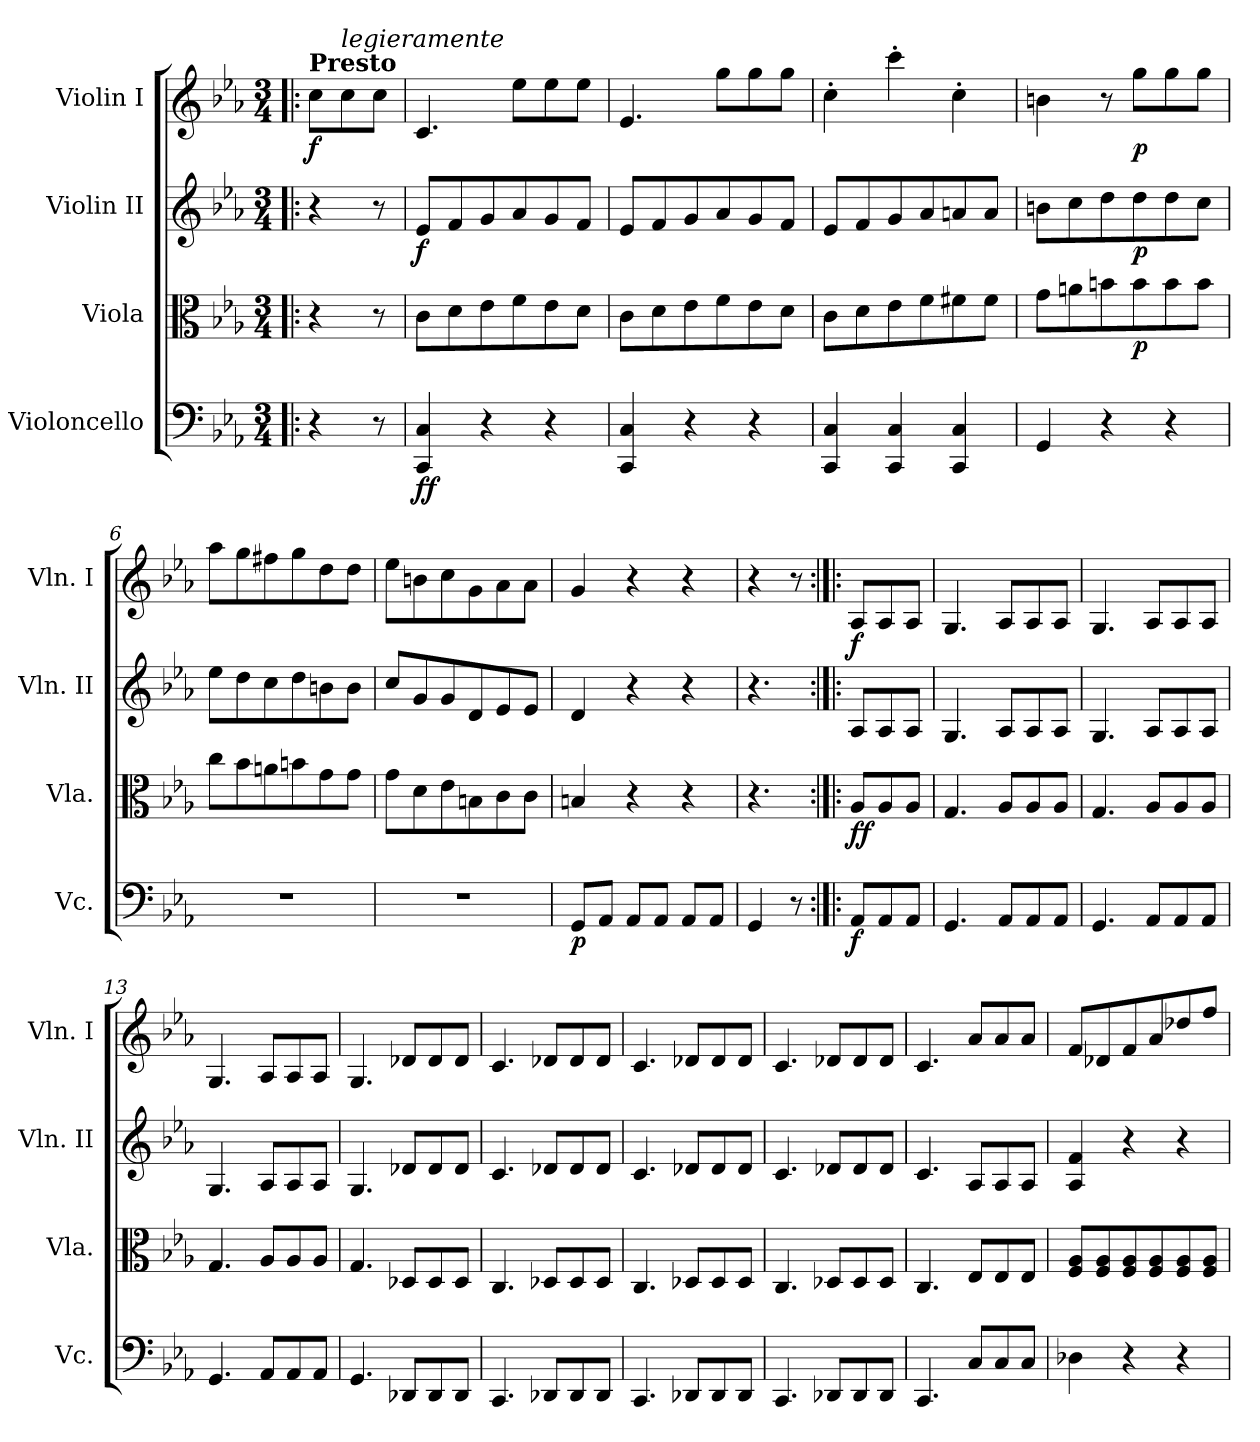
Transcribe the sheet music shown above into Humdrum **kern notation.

**kern	**dynam	**kern	**dynam	**kern	**dynam	**kern	**dynam
*part4	*part4	*part3	*part3	*part2	*part2	*part1	*part1
*staff4	*staff4	*staff3	*staff3	*staff2	*staff2	*staff1	*staff1
*I"Violoncello	*	*I"Viola	*	*I"Violin II	*	*I"Violin I	*
*I'Vc.	*	*I'Vla.	*	*I'Vln. II	*	*I'Vln. I	*
*clefF4	*	*clefC3	*	*clefG2	*	*clefG2	*
*k[b-e-a-]	*	*k[b-e-a-]	*	*k[b-e-a-]	*	*k[b-e-a-]	*
*c:	*	*c:	*	*c:	*	*c:	*
*M3/4	*	*M3/4	*	*M3/4	*	*M3/4	*
*MM160	*	*MM160	*	*MM160	*	*MM160	*
=1!|:	=1!|:	=1!|:	=1!|:	=1!|:	=1!|:	=1!|:	=1!|:
!	!	!	!	!	!	!LO:TX:a:B:t=Presto	!
!	!	!	!	!	!	!	!LO:DY:b
4r	.	4r	.	4r	.	8cc\L	f
!	!	!	!	!	!	!LO:TX:a:i:t=legieramente	!
.	.	.	.	.	.	8cc\	.
8r	.	8r	.	8r	.	8cc\J	.
=2	=2	=2	=2	=2	=2	=2	=2
!	!LO:DY:b	!	!	!	!	!	!
!	!LO:DY:n=1:b	!	!	!	!LO:DY:b	!	!
4CC/ 4C/	f f	8c\L	.	8e-/L	f	4.c/	.
.	.	8d\	.	8f/	.	.	.
4r	.	8e-\	.	8g/	.	.	.
.	.	8f\	.	8a-/	.	8ee-\L	.
4r	.	8e-\	.	8g/	.	8ee-\	.
.	.	8d\J	.	8f/J	.	8ee-\J	.
=3	=3	=3	=3	=3	=3	=3	=3
4CC/ 4C/	.	8c\L	.	8e-/L	.	4.e-/	.
.	.	8d\	.	8f/	.	.	.
4r	.	8e-\	.	8g/	.	.	.
.	.	8f\	.	8a-/	.	8gg\L	.
4r	.	8e-\	.	8g/	.	8gg\	.
.	.	8d\J	.	8f/J	.	8gg\J	.
=4	=4	=4	=4	=4	=4	=4	=4
4CC/ 4C/	.	8c\L	.	8e-/L	.	4cc'\	.
.	.	8d\	.	8f/	.	.	.
4CC/ 4C/	.	8e-\	.	8g/	.	4ccc'\	.
.	.	8f\	.	8a-/	.	.	.
4CC/ 4C/	.	8f#X\	.	8an/	.	4cc'\	.
.	.	8f#\J	.	8a/J	.	.	.
=5	=5	=5	=5	=5	=5	=5	=5
4GG/	.	8g\L	.	8bn\L	.	4bn\	.
.	.	8an\	.	8cc\	.	.	.
4r	.	8bn\	.	8dd\	.	8r	.
!	!	!	!LO:DY:b	!	!LO:DY:b	!	!LO:DY:b
.	.	8b\	p	8dd\	p	8gg\L	p
4r	.	8b\	.	8dd\	.	8gg\	.
.	.	8b\J	.	8cc\J	.	8gg\J	.
=6	=6	=6	=6	=6	=6	=6	=6
2.r	.	8cc\L	.	8ee-\L	.	8aa-\L	.
.	.	8b-\	.	8dd\	.	8gg\	.
.	.	8an\	.	8cc\	.	8ff#X\	.
.	.	8bn\	.	8dd\	.	8gg\	.
.	.	8g\	.	8bn\	.	8dd\	.
.	.	8g\J	.	8b\J	.	8dd\J	.
=7	=7	=7	=7	=7	=7	=7	=7
2.r	.	8g\L	.	8cc/L	.	8ee-\L	.
.	.	8d\	.	8g/	.	8bn\	.
.	.	8e-\	.	8g/	.	8cc\	.
.	.	8Bn\	.	8d/	.	8g\	.
.	.	8c\	.	8e-/	.	8a-\	.
.	.	8c\J	.	8e-/J	.	8a-\J	.
=8	=8	=8	=8	=8	=8	=8	=8
!	!LO:DY:b	!	!	!	!	!	!
8GG/L	p	4Bn/	.	4d/	.	4g/	.
8AA-/J	.	.	.	.	.	.	.
8AA-/L	.	4r	.	4r	.	4r	.
8AA-/J	.	.	.	.	.	.	.
8AA-/L	.	4r	.	4r	.	4r	.
8AA-/J	.	.	.	.	.	.	.
=9	=9	=9	=9	=9	=9	=9	=9
4GG/	.	4.r	.	4.r	.	4r	.
8r	.	.	.	.	.	8r	.
=10:|!|:	=10:|!|:	=10:|!|:	=10:|!|:	=10:|!|:	=10:|!|:	=10:|!|:	=10:|!|:
!	!LO:DY:b	!	!LO:DY:b	!	!	!	!
!	!	!	!LO:DY:n=1:b	!	!	!	!LO:DY:b
8AA-/L	f	8A-/L	f f	8A-/L	.	8A-/L	f
8AA-/	.	8A-/	.	8A-/	.	8A-/	.
8AA-/J	.	8A-/J	.	8A-/J	.	8A-/J	.
=11	=11	=11	=11	=11	=11	=11	=11
4.GG/	.	4.G/	.	4.G/	.	4.G/	.
8AA-/L	.	8A-/L	.	8A-/L	.	8A-/L	.
8AA-/	.	8A-/	.	8A-/	.	8A-/	.
8AA-/J	.	8A-/J	.	8A-/J	.	8A-/J	.
=12	=12	=12	=12	=12	=12	=12	=12
4.GG/	.	4.G/	.	4.G/	.	4.G/	.
8AA-/L	.	8A-/L	.	8A-/L	.	8A-/L	.
8AA-/	.	8A-/	.	8A-/	.	8A-/	.
8AA-/J	.	8A-/J	.	8A-/J	.	8A-/J	.
=13	=13	=13	=13	=13	=13	=13	=13
4.GG/	.	4.G/	.	4.G/	.	4.G/	.
8AA-/L	.	8A-/L	.	8A-/L	.	8A-/L	.
8AA-/	.	8A-/	.	8A-/	.	8A-/	.
8AA-/J	.	8A-/J	.	8A-/J	.	8A-/J	.
=14	=14	=14	=14	=14	=14	=14	=14
4.GG/	.	4.G/	.	4.G/	.	4.G/	.
8DD-X/L	.	8D-X/L	.	8d-X/L	.	8d-X/L	.
8DD-/	.	8D-/	.	8d-/	.	8d-/	.
8DD-/J	.	8D-/J	.	8d-/J	.	8d-/J	.
=15	=15	=15	=15	=15	=15	=15	=15
4.CC/	.	4.C/	.	4.c/	.	4.c/	.
8DD-X/L	.	8D-X/L	.	8d-X/L	.	8d-X/L	.
8DD-/	.	8D-/	.	8d-/	.	8d-/	.
8DD-/J	.	8D-/J	.	8d-/J	.	8d-/J	.
=16	=16	=16	=16	=16	=16	=16	=16
4.CC/	.	4.C/	.	4.c/	.	4.c/	.
8DD-X/L	.	8D-X/L	.	8d-X/L	.	8d-X/L	.
8DD-/	.	8D-/	.	8d-/	.	8d-/	.
8DD-/J	.	8D-/J	.	8d-/J	.	8d-/J	.
=17	=17	=17	=17	=17	=17	=17	=17
4.CC/	.	4.C/	.	4.c/	.	4.c/	.
8DD-X/L	.	8D-X/L	.	8d-X/L	.	8d-X/L	.
8DD-/	.	8D-/	.	8d-/	.	8d-/	.
8DD-/J	.	8D-/J	.	8d-/J	.	8d-/J	.
=18	=18	=18	=18	=18	=18	=18	=18
4.CC/	.	4.C/	.	4.c/	.	4.c/	.
8C/L	.	8E-/L	.	8A-/L	.	8a-/L	.
8C/	.	8E-/	.	8A-/	.	8a-/	.
8C/J	.	8E-/J	.	8A-/J	.	8a-/J	.
=19	=19	=19	=19	=19	=19	=19	=19
4D-X\	.	8F/ 8A-/L	.	4A-/ 4f/	.	8f/L	.
.	.	8F/ 8A-/	.	.	.	8d-X/	.
4r	.	8F/ 8A-/	.	4r	.	8f/	.
.	.	8F/ 8A-/	.	.	.	8a-/	.
4r	.	8F/ 8A-/	.	4r	.	8dd-X/	.
.	.	8F/ 8A-/J	.	.	.	8ff/J	.
=	=	=	=	=	=	=	=
*-	*-	*-	*-	*-	*-	*-	*-
